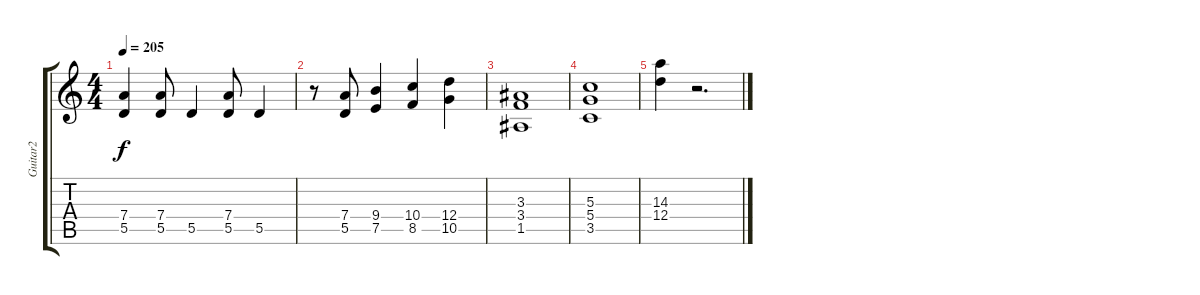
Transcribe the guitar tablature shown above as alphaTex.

\track ("Guitar2" "Guitar2") {instrument distortionguitar}
\staff {score tabs}
\tuning (E4 B3 G3 D3 A2 E2) {hide}
\ts (4 4)
\tempo 205
\clef g2
\ks c
(7.4 5.5).4{dy f} (7.4 5.5).8 5.5.4 (7.4 5.5).8 5.5.4 |
r.8 (7.4 5.5).8 (9.4 7.5).4 (10.4 8.5).4 (12.4 10.5).4 |
(3.3 3.4 1.5).1 |
(5.3 5.4 3.5).1 |
(14.3 12.4).4 r.2{d}
